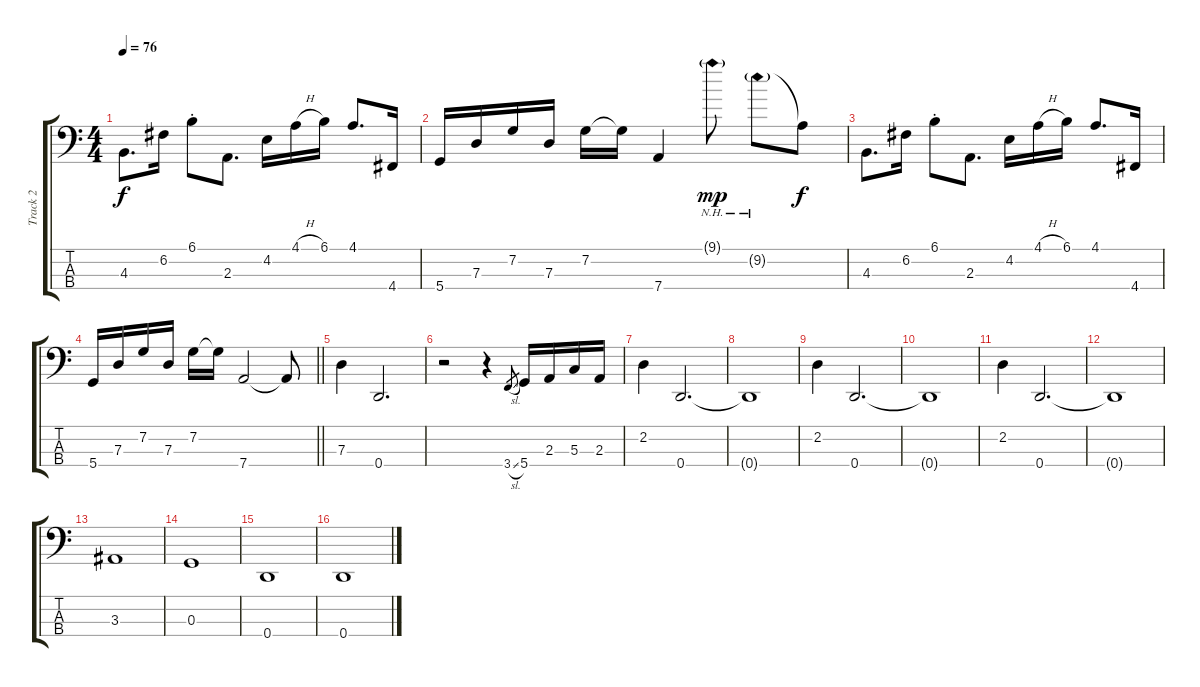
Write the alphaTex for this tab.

\track ("Track 2" "Track 2") {instrument electricbasspick}
\staff {score tabs}
\tuning (F2 C2 G1 D1) {hide}
\ts (4 4)
\tempo 76
\clef f4
\ks c
4.3.8{d dy f} 6.2.16 6.1{st}.8 2.3.8{d} 4.2.16 4.1{h}.16 6.1.16 4.1.8{d} 4.4.16 |
5.4.16 7.3.16 7.2.16 7.3.16 7.2.16 7.2{t}.16 7.4.4 9.1{nh g}.8{dy mp} 9.2{nh g}.8 9.2{t}.8{dy f} |
4.3.8{d} 6.2.16 6.1{st}.8 2.3.8{d} 4.2.16 4.1{h}.16 6.1.16 4.1.8{d} 4.4.16 |
\barLineRight lightlight
5.4.16 7.3.16 7.2.16 7.3.16 7.2.16 7.2{t}.16 7.4.2 7.4{t}.8 |
7.3.4 0.4.2{d} |
r.2 r.4 3.4{sl}.8{gr} 5.4.16 2.3.16 5.3.16 2.3.16 |
2.2.4 0.4.2{d} |
0.4{t}.1 |
2.2.4 0.4.2{d} |
0.4{t}.1 |
2.2.4 0.4.2{d} |
0.4{t}.1 |
3.3.1 |
0.3.1 |
0.4.1 |
0.4.1
